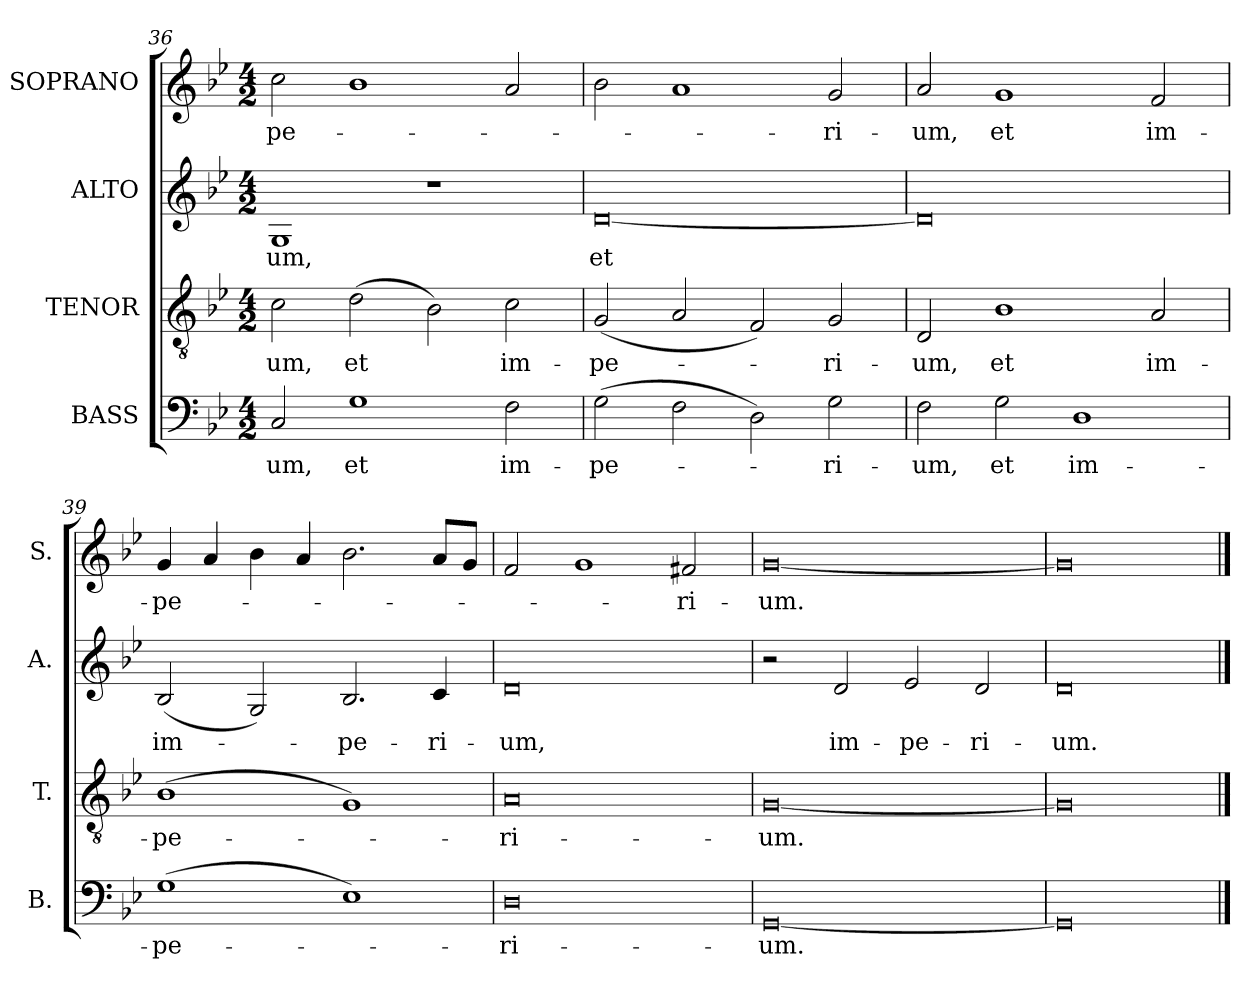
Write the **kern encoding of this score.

**kern	**text	**kern	**text	**kern	**text	**kern	**text
*part4	*part4	*part3	*part3	*part2	*part2	*part1	*part1
*staff4	*staff4	*staff3	*staff3	*staff2	*staff2	*staff1	*staff1
*I"BASS	*	*I"TENOR	*	*I"ALTO	*	*I"SOPRANO	*
*I'B.	*	*I'T.	*	*I'A.	*	*I'S.	*
!!LO:LB:g=z
*clefF4	*	*clefGv2	*	*clefG2	*	*clefG2	*
*	*	*ITrd7c12	*	*	*	*	*
*k[b-e-]	*	*k[b-e-]	*	*k[b-e-]	*	*k[b-e-]	*
*B-:	*	*B-:	*	*B-:	*	*B-:	*
*M4/2	*	*M4/2	*	*M4/2	*	*M4/2	*
=36	=36	=36	=36	=36	=36	=36	=36
!	!LO:LY:b:color=#000000	!	!	!	!	!	!
!	!	!	!LO:LY:b:color=#000000	!	!	!	!
!	!	!	!	!	!LO:LY:b:color=#000000	!	!
!	!	!	!	!	!	!	!LO:LY:b:color=#000000
2Ci/	-um,	2Ci\	-um,	1Gi	-um,	2cci\	-pe-
!	!LO:LY:b:color=#000000	!	!	!	!	!	!
!	!	!	!LO:LY:b:color=#000000	!	!	!	!
1Gi	et	(2Di\	et	.	.	1b-i	.
.	.	2BB-i\)	.	1r	.	.	.
!	!LO:LY:b:color=#000000	!	!	!	!	!	!
!	!	!	!LO:LY:b:color=#000000	!	!	!	!
2Fi\	im-	2Ci\	im-	.	.	2ai/	.
=37	=37	=37	=37	=37	=37	=37	=37
!	!LO:LY:b:color=#000000	!	!	!	!	!	!
!	!	!	!LO:LY:b:color=#000000	!	!	!	!
!	!	!	!	!	!LO:LY:b:color=#000000	!	!
(2Gi\	-pe-	(2GGi/	-pe-	[0di	et	2b-i\	.
2Fi\	.	2AAi/	.	.	.	1ai	.
2Di\)	.	2FFi/)	.	.	.	.	.
!	!LO:LY:b:color=#000000	!	!	!	!	!	!
!	!	!	!LO:LY:b:color=#000000	!	!	!	!
!	!	!	!	!	!	!	!LO:LY:b:color=#000000
2Gi\	-ri-	2GGi/	-ri-	.	.	2gi/	-ri-
=38	=38	=38	=38	=38	=38	=38	=38
!	!LO:LY:b:color=#000000	!	!	!	!	!	!
!	!	!	!LO:LY:b:color=#000000	!	!	!	!
!	!	!	!	!	!	!	!LO:LY:b:color=#000000
2Fi\	-um,	2DDi/	-um,	0di]	.	2ai/	-um,
!	!LO:LY:b:color=#000000	!	!	!	!	!	!
!	!	!	!LO:LY:b:color=#000000	!	!	!	!
!	!	!	!	!	!	!	!LO:LY:b:color=#000000
2Gi\	et	1BB-i	et	.	.	1gi	et
!	!LO:LY:b:color=#000000	!	!	!	!	!	!
1Di	im-	.	.	.	.	.	.
!	!	!	!LO:LY:b:color=#000000	!	!	!	!
!	!	!	!	!	!	!	!LO:LY:b:color=#000000
.	.	2AAi/	im-	.	.	2fi/	im-
=39	=39	=39	=39	=39	=39	=39	=39
!	!LO:LY:b:color=#000000	!	!	!	!	!	!
!	!	!	!LO:LY:b:color=#000000	!	!	!	!
!	!	!	!	!	!LO:LY:b:color=#000000	!	!
!	!	!	!	!	!	!	!LO:LY:b:color=#000000
(1Gi	-pe-	(1BB-i	-pe-	(2B-i/	im-	4gi/	-pe-
.	.	.	.	.	.	4ai/	.
.	.	.	.	2Gi/)	.	4b-i\	.
.	.	.	.	.	.	4ai/	.
!	!	!	!	!	!LO:LY:b:color=#000000	!	!
1E-i)	.	1GGi)	.	2.B-i/	-pe-	2.b-i\	.
!	!	!	!	!	!LO:LY:b:color=#000000	!	!
.	.	.	.	4ci/	-ri-	8ai/L	.
.	.	.	.	.	.	8gi/J	.
=40	=40	=40	=40	=40	=40	=40	=40
!	!LO:LY:b:color=#000000	!	!	!	!	!	!
!	!	!	!LO:LY:b:color=#000000	!	!	!	!
!	!	!	!	!	!LO:LY:b:color=#000000	!	!
0Di	-ri-	0AAi	-ri-	0di	-um,	2fi/	.
.	.	.	.	.	.	1gi	.
!	!	!	!	!	!	!	!LO:LY:b:color=#000000
.	.	.	.	.	.	2f#Xi/	-ri-
=41	=41	=41	=41	=41	=41	=41	=41
!	!LO:LY:b:color=#000000	!	!	!	!	!	!
!	!	!	!LO:LY:b:color=#000000	!	!	!	!
!	!	!	!	!	!	!	!LO:LY:b:color=#000000
[0GGi	-um.	[0GGi	-um.	2r	.	[0gi	-um.
!	!	!	!	!	!LO:LY:b:color=#000000	!	!
.	.	.	.	2di/	im-	.	.
!	!	!	!	!	!LO:LY:b:color=#000000	!	!
.	.	.	.	2e-i/	-pe-	.	.
!	!	!	!	!	!LO:LY:b:color=#000000	!	!
.	.	.	.	2di/	-ri-	.	.
=42	=42	=42	=42	=42	=42	=42	=42
!	!	!	!	!	!LO:LY:b:color=#000000	!	!
0GGi]	.	0GGi]	.	0di	-um.	0gi]	.
==	==	==	==	==	==	==	==
*-	*-	*-	*-	*-	*-	*-	*-
